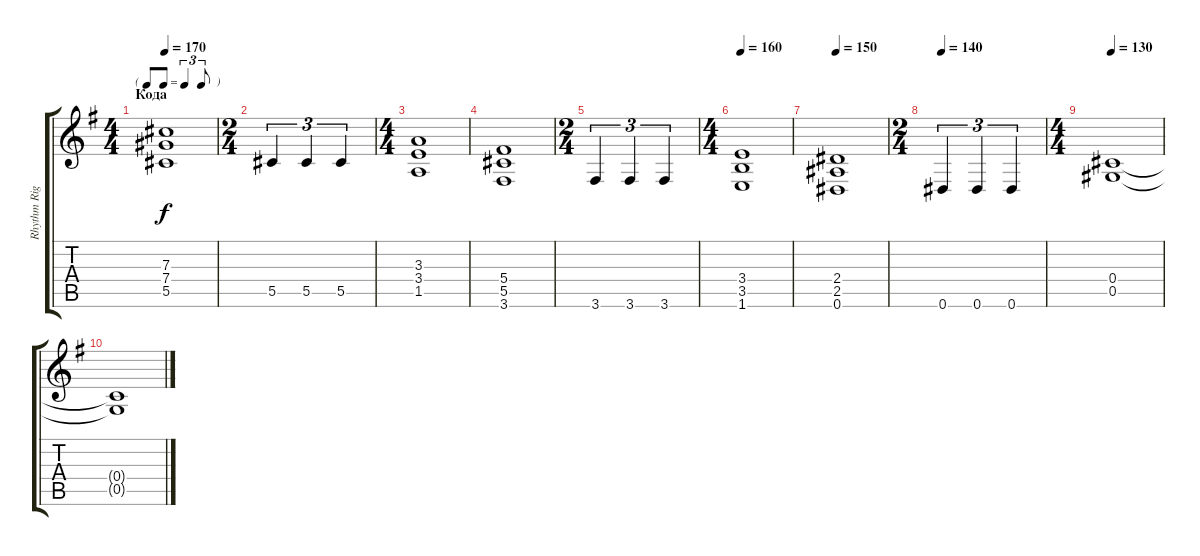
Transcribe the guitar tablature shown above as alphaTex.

\track ("Rhythm Right" "Rhythm Rig") {instrument overdrivenguitar}
\staff {score tabs}
\tuning (Eb4 Bb3 Gb3 Db3 Ab2 Eb2) {hide}
\ts (4 4)
\tf triplet8th
\section ("" "Кода")
\tempo 170
\clef g2
\ks eminor
(7.3 7.4 5.5).1{dy f} |
\ts (2 4)
5.5.4{tu (3 2)} 5.5.4{tu (3 2)} 5.5.4{tu (3 2)} |
\ts (4 4)
(3.3 3.4 1.5).1 |
(5.4 5.5 3.6).1 |
\ts (2 4)
3.6.4{tu (3 2)} 3.6.4{tu (3 2)} 3.6.4{tu (3 2)} |
\ts (4 4)
\tempo 160
(3.4 3.5 1.6).1 |
\tempo 150
(2.4 2.5 0.6).1 |
\ts (2 4)
\tempo 140
0.6.4{tu (3 2)} 0.6.4{tu (3 2)} 0.6.4{tu (3 2)} |
\ts (4 4)
\tempo 130
(0.4 0.5).1{volume 5} |
(0.4{t} 0.5{t}).1
